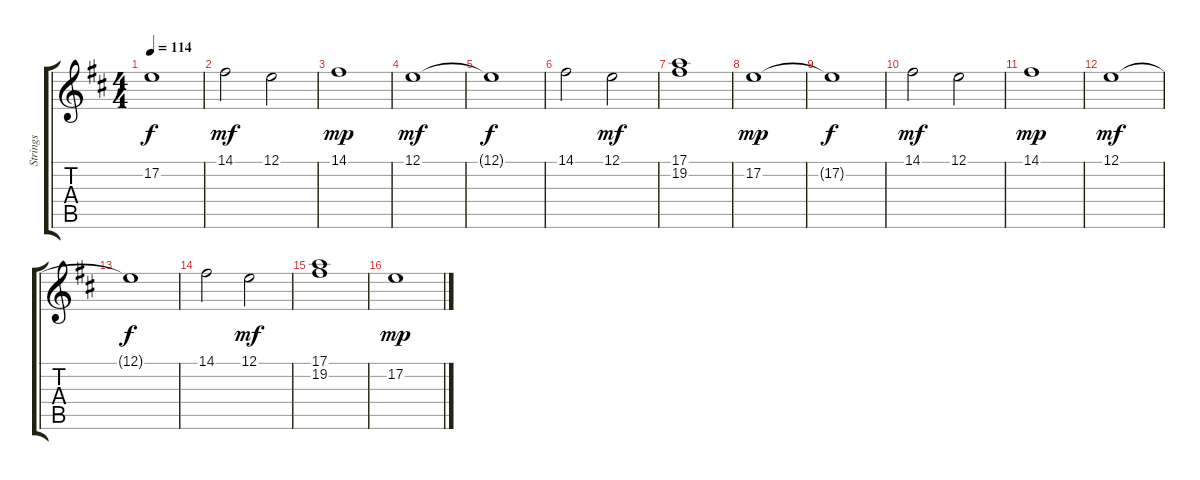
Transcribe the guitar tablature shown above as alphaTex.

\track ("Strings" "Strings") {instrument stringensemble2}
\staff {score tabs}
\tuning (E4 B3 G3 D3 A2 E2) {hide}
\ts (4 4)
\tempo 114
\clef g2
\ks d
17.2{t}.1{dy f} |
14.1.2{dy mf} 12.1.2 |
14.1.1{dy mp} |
12.1.1{dy mf} |
12.1{t}.1{dy f} |
14.1.2 12.1.2{dy mf} |
(17.1 19.2).1 |
17.2.1{dy mp} |
17.2{t}.1{dy f} |
14.1.2{dy mf} 12.1.2 |
14.1.1{dy mp} |
12.1.1{dy mf} |
12.1{t}.1{dy f} |
14.1.2 12.1.2{dy mf} |
(17.1 19.2).1 |
17.2.1{dy mp}
